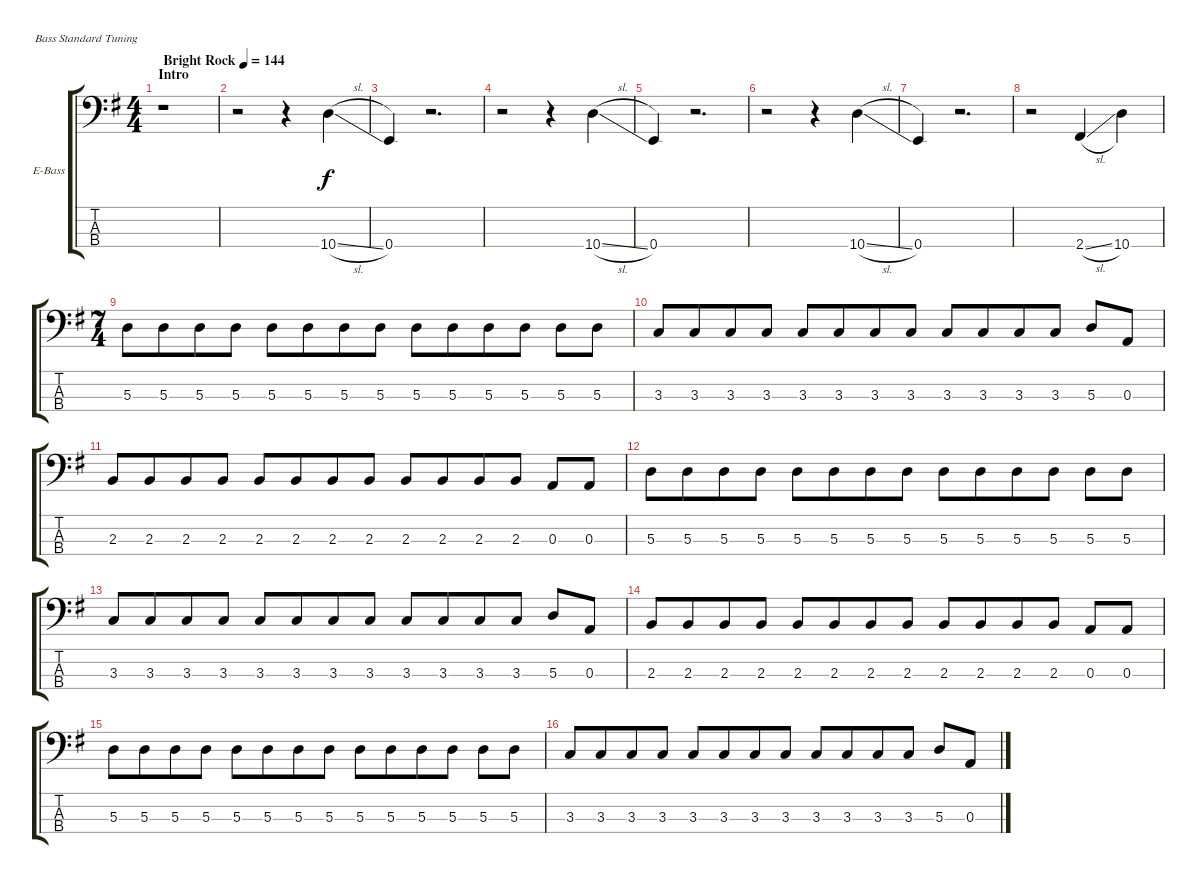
\bracketExtendMode groupsimilarinstruments
\firstSystemTrackNameOrientation horizontal
\otherSystemsTrackNameOrientation horizontal
\track ("Bass Guitar" "E-Bass") {instrument electricbassfinger}
\staff {score tabs}
\tuning (G2 D2 A1 E1)
\ts (4 4)
\beaming (8 2 2 2 2)
\section ("" "Intro")
\tempo (144 "Bright Rock")
\clef f4
\ks g
r.1{dy f instrument electricbassfinger} |
r.2 r.4 10.4{sl}.4 |
0.4.4 r.2{d} |
r.2 r.4 10.4{sl}.4 |
0.4.4 r.2{d} |
r.2 r.4 10.4{sl}.4 |
0.4.4 r.2{d} |
r.2 2.4{sl}.4 10.4.4 |
\ts (7 4)
\beaming (8 4 4 4 2)
5.3.8 5.3.8 5.3.8 5.3.8 5.3.8 5.3.8 5.3.8 5.3.8 5.3.8 5.3.8 5.3.8 5.3.8 5.3.8 5.3.8 |
3.3.8 3.3.8 3.3.8 3.3.8 3.3.8 3.3.8 3.3.8 3.3.8 3.3.8 3.3.8 3.3.8 3.3.8 5.3.8 0.3.8 |
2.3.8 2.3.8 2.3.8 2.3.8 2.3.8 2.3.8 2.3.8 2.3.8 2.3.8 2.3.8 2.3.8 2.3.8 0.3.8 0.3.8 |
5.3.8 5.3.8 5.3.8 5.3.8 5.3.8 5.3.8 5.3.8 5.3.8 5.3.8 5.3.8 5.3.8 5.3.8 5.3.8 5.3.8 |
3.3.8 3.3.8 3.3.8 3.3.8 3.3.8 3.3.8 3.3.8 3.3.8 3.3.8 3.3.8 3.3.8 3.3.8 5.3.8 0.3.8 |
2.3.8 2.3.8 2.3.8 2.3.8 2.3.8 2.3.8 2.3.8 2.3.8 2.3.8 2.3.8 2.3.8 2.3.8 0.3.8 0.3.8 |
5.3.8 5.3.8 5.3.8 5.3.8 5.3.8 5.3.8 5.3.8 5.3.8 5.3.8 5.3.8 5.3.8 5.3.8 5.3.8 5.3.8 |
3.3.8 3.3.8 3.3.8 3.3.8 3.3.8 3.3.8 3.3.8 3.3.8 3.3.8 3.3.8 3.3.8 3.3.8 5.3.8 0.3.8
